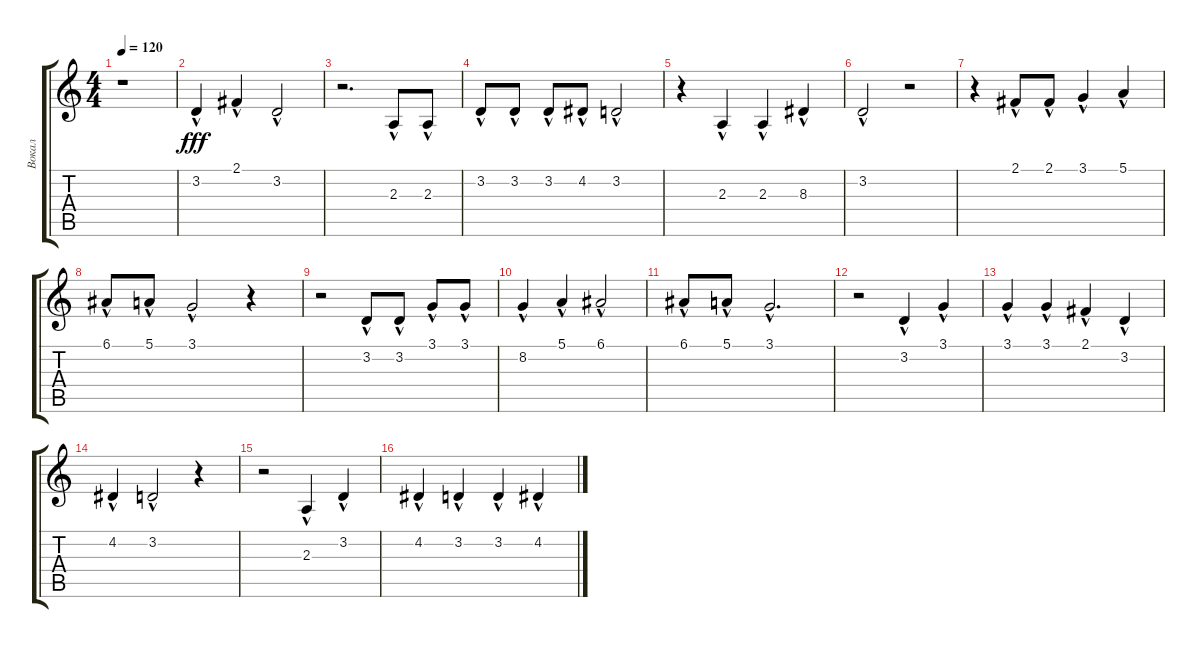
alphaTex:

\track ("Вокал" "Вокал") {instrument lead6voice}
\staff {score tabs}
\tuning (E4 B3 G3 D3 A2 E2) {hide}
\ts (4 4)
\tempo 120
\clef g2
\ks c
r.1{dy fff} |
3.2{hac}.4 2.1{hac}.4 3.2{hac}.2 |
r.2{d} 2.3{hac}.8 2.3{hac}.8 |
3.2{hac}.8 3.2{hac}.8 3.2{hac}.8 4.2{hac}.8 3.2{hac}.2 |
r.4 2.3{hac}.4 2.3{hac}.4 8.3{hac}.4 |
3.2{hac}.2 r.2 |
r.4 2.1{hac}.8 2.1{hac}.8 3.1{hac}.4 5.1{hac}.4 |
6.1{hac}.8 5.1{hac}.8 3.1{hac}.2 r.4 |
r.2 3.2{hac}.8 3.2{hac}.8 3.1{hac}.8 3.1{hac}.8 |
8.2{hac}.4 5.1{hac}.4 6.1{hac}.2 |
6.1{hac}.8 5.1{hac}.8 3.1{hac}.2{d} |
r.2 3.2{hac}.4 3.1{hac}.4 |
3.1{hac}.4 3.1{hac}.4 2.1{hac}.4 3.2{hac}.4 |
4.2{hac}.4 3.2{hac}.2 r.4 |
r.2 2.3{hac}.4 3.2{hac}.4 |
4.2{hac}.4 3.2{hac}.4 3.2{hac}.4 4.2{hac}.4
